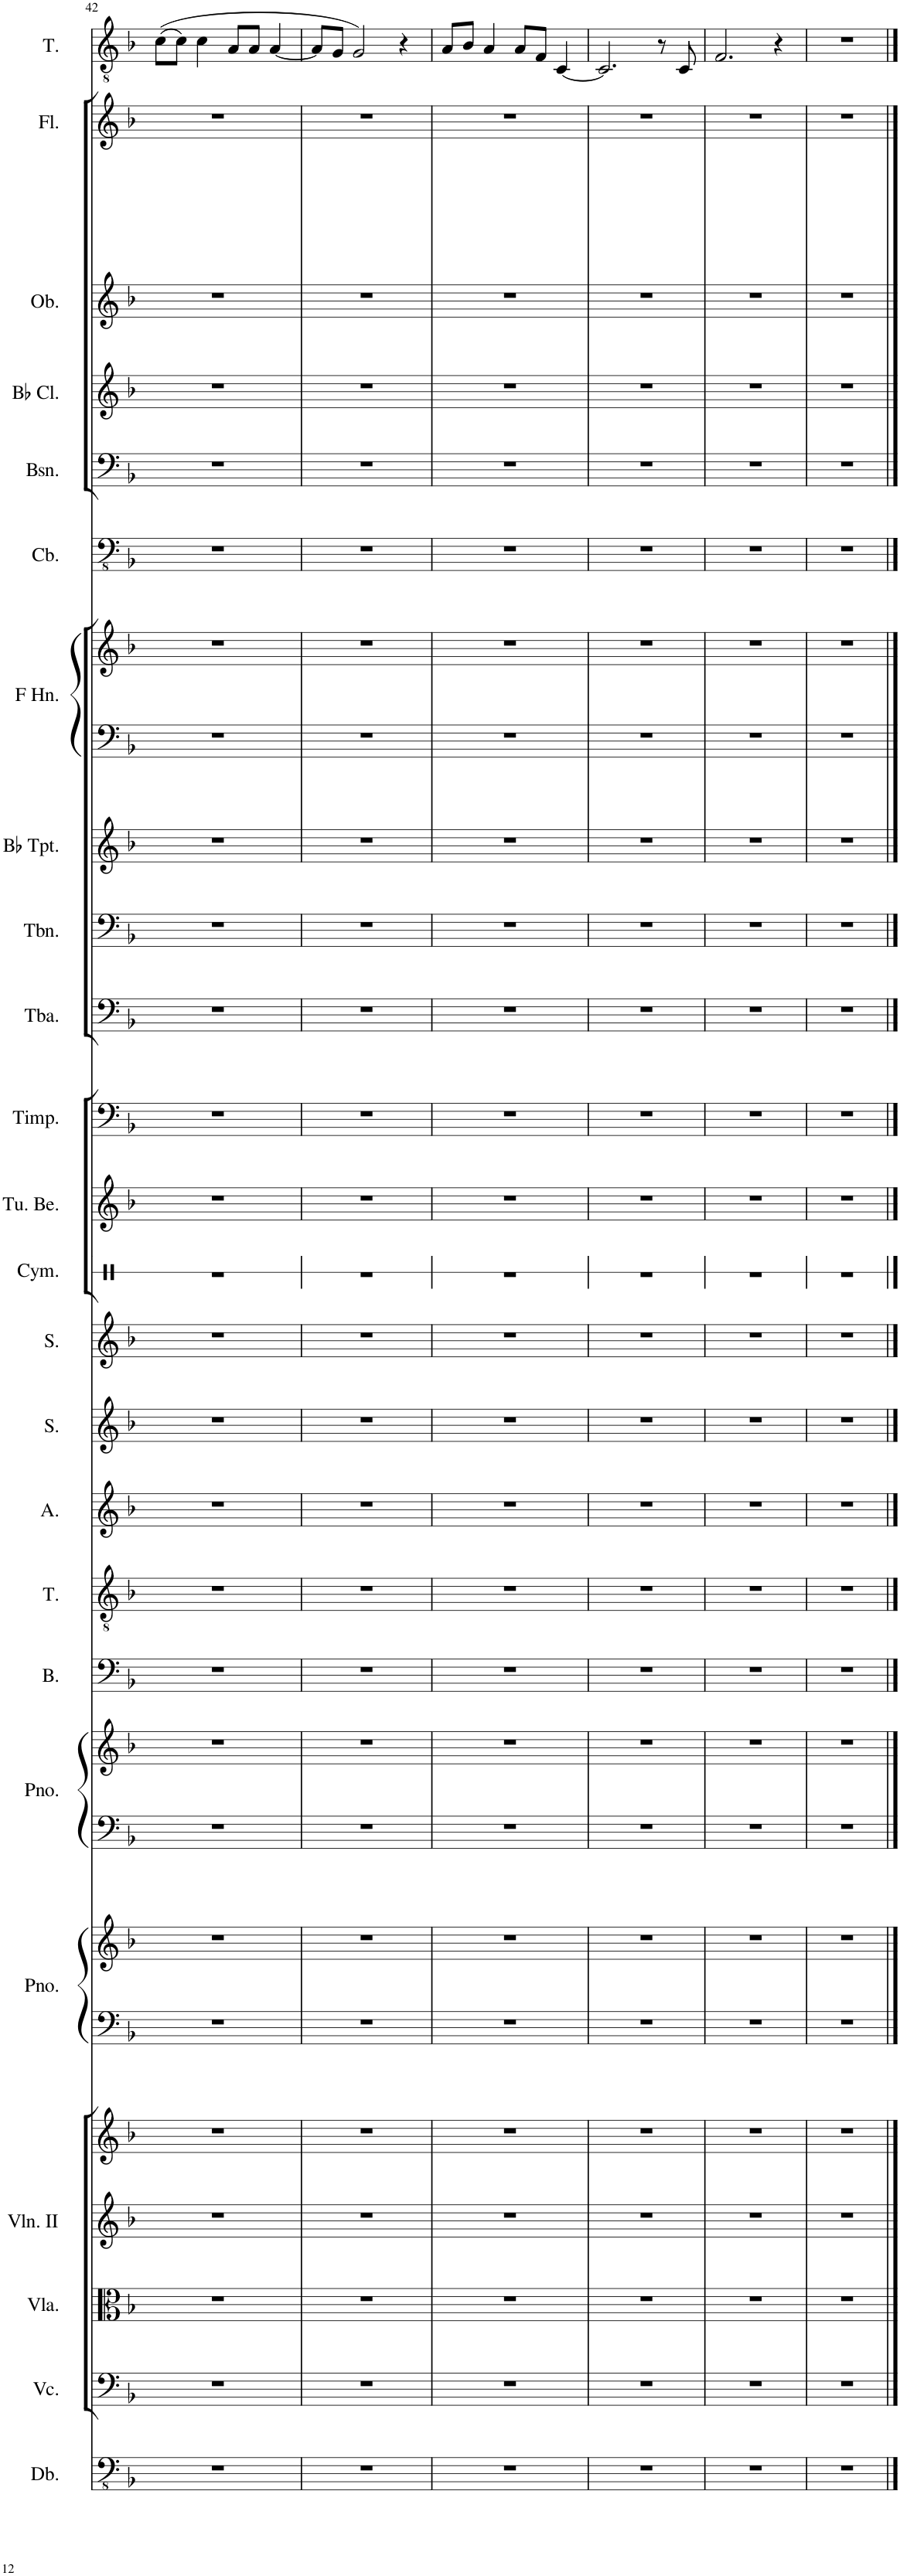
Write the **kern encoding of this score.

**kern	**kern	**kern	**kern	**kern	**kern	**kern	**kern	**kern	**kern	**kern	**kern	**kern	**kern	**kern	**kern	**kern	**kern	**kern	**kern	**kern	**kern	**kern	**kern	**kern	**kern	**kern	**kern
*part25	*part24	*part23	*part22	*part21	*part20	*part20	*part19	*part19	*part18	*part17	*part16	*part15	*part14	*part13	*part12	*part11	*part10	*part9	*part8	*part7	*part7	*part6	*part5	*part4	*part3	*part2	*part1
*staff28	*staff27	*staff26	*staff25	*staff24	*staff23	*staff22	*staff21	*staff20	*staff19	*staff18	*staff17	*staff16	*staff15	*staff14	*staff13	*staff12	*staff11	*staff10	*staff9	*staff8	*staff7	*staff6	*staff5	*staff4	*staff3	*staff2	*staff1
*I"Double Bass	*I"Violoncellos	*I"Violas	*I"Violins II	*I"Violins I	*I"Piano	*	*I"Piano	*	*I"Bass	*I"Tenor	*I"Alto	*I"Soprano	*I"Soprano	*I"Cymbal	*I"Tubular Bells	*I"Timpani	*I"Tuba	*I"Trombone	*I"Trumpets in Bb	*I"Horns in F	*	*I"Contrabasses	*I"Bassoons	*I"Clarinets in Bb	*I"Oboes	*I"Flutes	*I"Tenor
*I'Db.	*I'Vc.	*I'Vla.	*I'Vln. II	*	*I'Pno.	*	*I'Pno.	*	*I'B.	*I'T.	*I'A.	*I'S.	*I'S.	*I'Cym.	*I'Tu. Be.	*I'Timp.	*I'Tba.	*I'Tbn.	*	*	*	*I'Cb.	*I'Bsn.	*	*I'Ob.	*I'Fl.	*I'T.
!!LO:PB:g=z
*clefFv4	*clefF4	*clefC3	*clefG2	*clefG2	*clefF4	*clefG2	*clefF4	*clefG2	*clefF4	*clefGv2	*clefG2	*clefG2	*clefG2	*clefX	*clefG2	*clefF4	*clefF4	*clefF4	*clefG2	*clefF4	*clefG2	*clefFv4	*clefF4	*clefG2	*clefG2	*clefG2	*clefGv2
*ITrd7c12	*	*	*	*	*	*	*	*	*	*	*	*	*	*	*	*	*	*	*ITrd1c2	*ITrd4c7	*ITrd4c7	*ITrd7c12	*	*ITrd1c2	*	*	*
*k[b-]	*k[b-]	*k[b-]	*k[b-]	*k[b-]	*k[b-]	*k[b-]	*k[b-]	*k[b-]	*k[b-]	*k[b-]	*k[b-]	*k[b-]	*k[b-]	*k[]	*k[b-]	*k[b-]	*k[b-]	*k[b-]	*k[b-]	*k[b-]	*k[b-]	*k[b-]	*k[b-]	*k[b-]	*k[b-]	*k[b-]	*k[b-]
*M2/2	*M2/2	*M2/2	*M2/2	*M2/2	*M2/2	*M2/2	*M2/2	*M2/2	*M2/2	*M2/2	*M2/2	*M2/2	*M2/2	*M2/2	*M2/2	*M2/2	*M2/2	*M2/2	*M2/2	*M2/2	*M2/2	*M2/2	*M2/2	*M2/2	*M2/2	*M2/2	*M2/2
*met(c|)	*met(c|)	*met(c|)	*met(c|)	*met(c|)	*met(c|)	*met(c|)	*met(c|)	*met(c|)	*met(c|)	*met(c|)	*met(c|)	*met(c|)	*met(c|)	*met(c|)	*met(c|)	*met(c|)	*met(c|)	*met(c|)	*met(c|)	*met(c|)	*met(c|)	*met(c|)	*met(c|)	*met(c|)	*met(c|)	*met(c|)	*met(c|)
=42	=42	=42	=42	=42	=42	=42	=42	=42	=42	=42	=42	=42	=42	=42	=42	=42	=42	=42	=42	=42	=42	=42	=42	=42	=42	=42	=42
1r	1r	1r	1r	1r	1r	1r	1r	1r	1r	1r	1r	1r	1r	1r	1r	1r	1r	1r	1r	1r	1r	1r	1r	1r	1r	1r	((8c\L
.	.	.	.	.	.	.	.	.	.	.	.	.	.	.	.	.	.	.	.	.	.	.	.	.	.	.	8c\J)
.	.	.	.	.	.	.	.	.	.	.	.	.	.	.	.	.	.	.	.	.	.	.	.	.	.	.	4c\
.	.	.	.	.	.	.	.	.	.	.	.	.	.	.	.	.	.	.	.	.	.	.	.	.	.	.	8A/L
.	.	.	.	.	.	.	.	.	.	.	.	.	.	.	.	.	.	.	.	.	.	.	.	.	.	.	8A/J
.	.	.	.	.	.	.	.	.	.	.	.	.	.	.	.	.	.	.	.	.	.	.	.	.	.	.	[4A/
=43	=43	=43	=43	=43	=43	=43	=43	=43	=43	=43	=43	=43	=43	=43	=43	=43	=43	=43	=43	=43	=43	=43	=43	=43	=43	=43	=43
1r	1r	1r	1r	1r	1r	1r	1r	1r	1r	1r	1r	1r	1r	1r	1r	1r	1r	1r	1r	1r	1r	1r	1r	1r	1r	1r	8A/L]
.	.	.	.	.	.	.	.	.	.	.	.	.	.	.	.	.	.	.	.	.	.	.	.	.	.	.	8G/J
.	.	.	.	.	.	.	.	.	.	.	.	.	.	.	.	.	.	.	.	.	.	.	.	.	.	.	2G/)
.	.	.	.	.	.	.	.	.	.	.	.	.	.	.	.	.	.	.	.	.	.	.	.	.	.	.	4r
=44	=44	=44	=44	=44	=44	=44	=44	=44	=44	=44	=44	=44	=44	=44	=44	=44	=44	=44	=44	=44	=44	=44	=44	=44	=44	=44	=44
1r	1r	1r	1r	1r	1r	1r	1r	1r	1r	1r	1r	1r	1r	1r	1r	1r	1r	1r	1r	1r	1r	1r	1r	1r	1r	1r	8A/L
.	.	.	.	.	.	.	.	.	.	.	.	.	.	.	.	.	.	.	.	.	.	.	.	.	.	.	8B-/J
.	.	.	.	.	.	.	.	.	.	.	.	.	.	.	.	.	.	.	.	.	.	.	.	.	.	.	4A/
.	.	.	.	.	.	.	.	.	.	.	.	.	.	.	.	.	.	.	.	.	.	.	.	.	.	.	8A/L
.	.	.	.	.	.	.	.	.	.	.	.	.	.	.	.	.	.	.	.	.	.	.	.	.	.	.	8F/J
.	.	.	.	.	.	.	.	.	.	.	.	.	.	.	.	.	.	.	.	.	.	.	.	.	.	.	[4C/
=45	=45	=45	=45	=45	=45	=45	=45	=45	=45	=45	=45	=45	=45	=45	=45	=45	=45	=45	=45	=45	=45	=45	=45	=45	=45	=45	=45
1r	1r	1r	1r	1r	1r	1r	1r	1r	1r	1r	1r	1r	1r	1r	1r	1r	1r	1r	1r	1r	1r	1r	1r	1r	1r	1r	2.C/]
.	.	.	.	.	.	.	.	.	.	.	.	.	.	.	.	.	.	.	.	.	.	.	.	.	.	.	8r
.	.	.	.	.	.	.	.	.	.	.	.	.	.	.	.	.	.	.	.	.	.	.	.	.	.	.	8C/
=46	=46	=46	=46	=46	=46	=46	=46	=46	=46	=46	=46	=46	=46	=46	=46	=46	=46	=46	=46	=46	=46	=46	=46	=46	=46	=46	=46
1r	1r	1r	1r	1r	1r	1r	1r	1r	1r	1r	1r	1r	1r	1r	1r	1r	1r	1r	1r	1r	1r	1r	1r	1r	1r	1r	2.F/
.	.	.	.	.	.	.	.	.	.	.	.	.	.	.	.	.	.	.	.	.	.	.	.	.	.	.	4r
=47	=47	=47	=47	=47	=47	=47	=47	=47	=47	=47	=47	=47	=47	=47	=47	=47	=47	=47	=47	=47	=47	=47	=47	=47	=47	=47	=47
1r	1r	1r	1r	1r	1r	1r	1r	1r	1r	1r	1r	1r	1r	1r	1r	1r	1r	1r	1r	1r	1r	1r	1r	1r	1r	1r	1r
==	==	==	==	==	==	==	==	==	==	==	==	==	==	==	==	==	==	==	==	==	==	==	==	==	==	==	==
*-	*-	*-	*-	*-	*-	*-	*-	*-	*-	*-	*-	*-	*-	*-	*-	*-	*-	*-	*-	*-	*-	*-	*-	*-	*-	*-	*-
